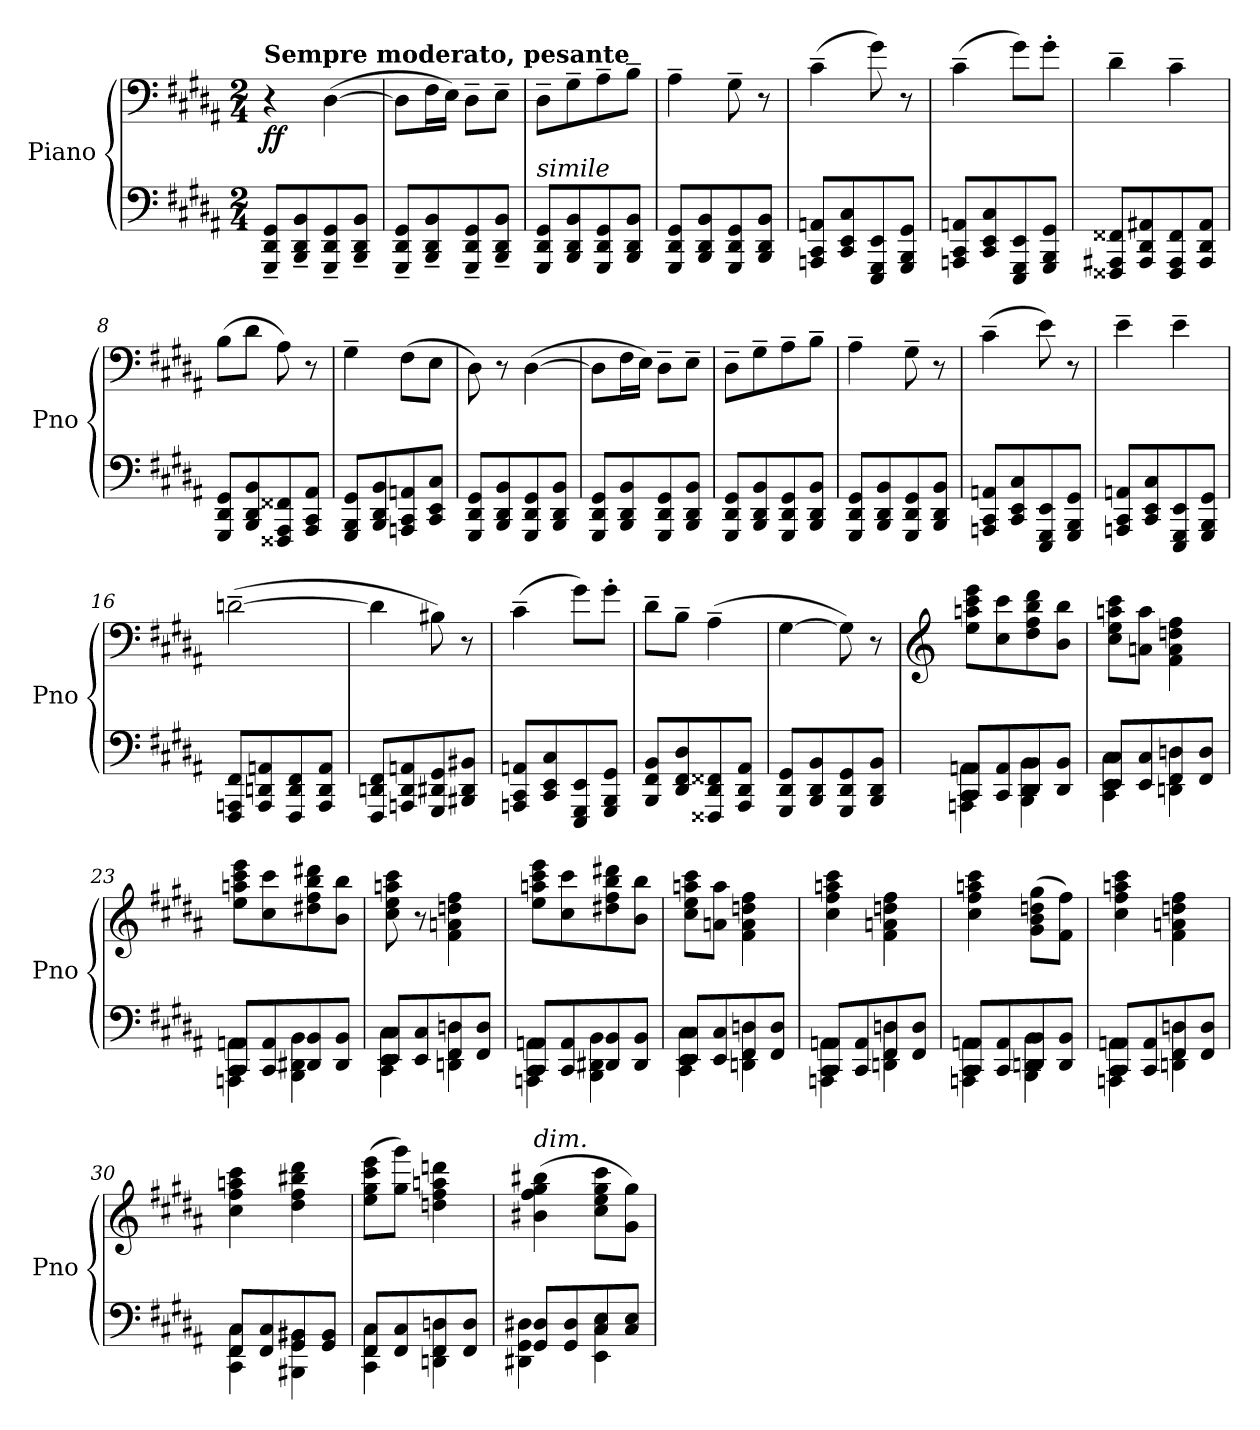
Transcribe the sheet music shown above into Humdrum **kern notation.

**kern	**kern	**dynam
*part1	*part1	*part1
*staff2	*staff1	*staff1/2
*I"Piano	*	*
*I'Pno	*	*
*clefF4	*clefF4	*
*k[f#c#g#d#a#]	*k[f#c#g#d#a#]	*
*M2/4	*M2/4	*
=1	=1	=1
!	!LO:TX:a:B:t=Sempre moderato, pesante	!
!	!	!LO:DY:b
8GGG#/~ 8DD#/~ 8GG#/~L	4r	ff
8BBB/~ 8DD#/~ 8BB/~	.	.
8GGG#/~ 8DD#/~ 8GG#/~	([4D#\	.
8BBB/~ 8DD#/~ 8BB/~J	.	.
=2	=2	=2
8GGG#/~ 8DD#/~ 8GG#/~L	8D#\L]	.
8BBB/~ 8DD#/~ 8BB/~	16F#\L	.
.	16E\JJ)	.
8GGG#/~ 8DD#/~ 8GG#/~	8D#~\L	.
8BBB/~ 8DD#/~ 8BB/~J	8E~\J	.
=3	=3	=3
!LO:TX:a:i:t=simile	!	!
8GGG#/ 8DD#/ 8GG#/L	8D#~\L	.
8BBB/ 8DD#/ 8BB/	8G#~\	.
8GGG#/ 8DD#/ 8GG#/	8A#~\	.
8BBB/ 8DD#/ 8BB/J	8B~\J	.
=4	=4	=4
8GGG#/ 8DD#/ 8GG#/L	4A#~\	.
8BBB/ 8DD#/ 8BB/	.	.
8GGG#/ 8DD#/ 8GG#/	8G#~\	.
8BBB/ 8DD#/ 8BB/J	8r	.
=5	=5	=5
8AAAn/ 8CC#/ 8AAn/L	(4c#~\	.
8CC#/ 8EE/ 8C#/	.	.
8EEE/ 8GGG#/ 8EE/	8g#\)	.
8GGG#/ 8BBB/ 8GG#/J	8r	.
=6	=6	=6
8AAAn/ 8CC#/ 8AAn/L	(4c#~\	.
8CC#/ 8EE/ 8C#/	.	.
8EEE/ 8GGG#/ 8EE/	8g#\L)	.
8GGG#/ 8BBB/ 8GG#/J	8g#'\J	.
=7	=7	=7
8FFF##X/ 8AAA#X/ 8FF##X/L	4d#~\	.
8AAA#/ 8DD#/ 8AA#X/	.	.
8FFF##/ 8AAA#/ 8FF##/	4c#~\	.
8AAA#/ 8DD#/ 8AA#/J	.	.
!!LO:LB:g=z
=8	=8	=8
8GGG#/ 8DD#/ 8GG#/L	(8B\L	.
8BBB/ 8DD#/ 8BB/	8d#\J	.
8FFF##X/ 8AAA#/ 8FF##X/	8A#\)	.
8AAA#/ 8CC#/ 8AA#/J	8r	.
=9	=9	=9
8GGG#/ 8BBB/ 8GG#/L	4G#~\	.
8BBB/ 8DD#/ 8BB/	.	.
8AAAn/ 8CC#/ 8AAn/	(8F#\L	.
8CC#/ 8EE/ 8C#/J	8E\J	.
=10	=10	=10
8GGG#/ 8DD#/ 8GG#/L	8D#\)	.
8BBB/ 8DD#/ 8BB/	8r	.
8GGG#/ 8DD#/ 8GG#/	([4D#\	.
8BBB/ 8DD#/ 8BB/J	.	.
=11	=11	=11
8GGG#/ 8DD#/ 8GG#/L	8D#\L]	.
8BBB/ 8DD#/ 8BB/	16F#\L	.
.	16E\JJ)	.
8GGG#/ 8DD#/ 8GG#/	8D#~\L	.
8BBB/ 8DD#/ 8BB/J	8E~\J	.
=12	=12	=12
8GGG#/ 8DD#/ 8GG#/L	8D#~\L	.
8BBB/ 8DD#/ 8BB/	8G#~\	.
8GGG#/ 8DD#/ 8GG#/	8A#~\	.
8BBB/ 8DD#/ 8BB/J	8B~\J	.
=13	=13	=13
8GGG#/ 8DD#/ 8GG#/L	4A#~\	.
8BBB/ 8DD#/ 8BB/	.	.
8GGG#/ 8DD#/ 8GG#/	8G#~\	.
8BBB/ 8DD#/ 8BB/J	8r	.
=14	=14	=14
8AAAn/ 8CC#/ 8AAn/L	(4c#~\	.
8CC#/ 8EE/ 8C#/	.	.
8EEE/ 8GGG#/ 8EE/	8e\)	.
8GGG#/ 8BBB/ 8GG#/J	8r	.
=15	=15	=15
8AAAn/ 8CC#/ 8AAn/L	4e~\	.
8CC#/ 8EE/ 8C#/	.	.
8EEE/ 8GGG#/ 8EE/	4e~\	.
8GGG#/ 8BBB/ 8GG#/J	.	.
!!LO:LB:g=z
=16	=16	=16
8FFF#/ 8AAAn/ 8FF#/L	([2dn~\	.
8AAA/ 8DDn/ 8AAn/	.	.
8FFF#/ 8DD/ 8FF#/	.	.
8AAA/ 8DD/ 8AA/J	.	.
=17	=17	=17
8FFF#/ 8DDn/ 8FF#/L	4d\]	.
8AAAn/ 8DD/ 8AAn/	.	.
8GGG#/ 8DD#X/ 8GG#/	8B#X\)	.
8BBB#X/ 8DD#/ 8BB#X/J	8r	.
=18	=18	=18
8AAAn/ 8CC#/ 8AAn/L	(4c#~\	.
8CC#/ 8EE/ 8C#/	.	.
8EEE/ 8GGG#/ 8EE/	8g#\L)	.
8GGG#/ 8BBB/ 8GG#/J	8g#'\J	.
=19	=19	=19
8BBB/ 8FF#/ 8BB/L	8d#~\L	.
8DD#/ 8FF#/ 8D#/	8B~\J	.
8FFF##X/ 8DD#/ 8FF##X/	(4A#~\	.
8AAA#/ 8DD#/ 8AA#/J	.	.
=20	=20	=20
8GGG#/ 8DD#/ 8GG#/L	[4G#\	.
8BBB/ 8DD#/ 8BB/	.	.
8GGG#/ 8DD#/ 8GG#/	8G#\])	.
8BBB/ 8DD#/ 8BB/J	8r	.
=21	=21	=21
*	*clefG2	*
*^	*	*
8CC#/ 8AAn/L	4AAAn\ 4CC#\ 4AA\	8ee\ 8aan\ 8ccc#\ 8eee\L	.
8CC#/ 8AA/	.	8cc#\ 8ccc#\	.
8DD#/ 8BB/	4BBB\ 4DD#\ 4BB\	8dd#\ 8ff#\ 8bb\ 8ddd#\	.
8DD#/ 8BB/J	.	8b\ 8bb\J	.
=22	=22	=22	=22
8EE/ 8C#/L	4CC#\ 4EE\ 4C#\	8cc#\ 8ee\ 8aan\ 8ccc#\L	.
8EE/ 8C#/	.	8an\ 8aa\J	.
8FF#/ 8Dn/	4DDn\ 4FF#\ 4D\	4f#\ 4a\ 4ddn\ 4ff#\	.
8FF#/ 8D/J	.	.	.
!!LO:LB:g=z
=23	=23	=23	=23
8CC#/ 8AAn/L	4AAAn\ 4CC#\ 4AA\	8ee\ 8aan\ 8ccc#\ 8eee\L	.
8CC#/ 8AA/	.	8cc#\ 8ccc#\	.
8DD#/ 8BB/	4BBB\ 4DD#X\ 4BB\	8dd#X\ 8ff#\ 8bb\ 8ddd#X\	.
8DD#/ 8BB/J	.	8b\ 8bb\J	.
=24	=24	=24	=24
8EE/ 8C#/L	4CC#\ 4EE\ 4C#\	8cc#\ 8ee\ 8aan\ 8ccc#\	.
8EE/ 8C#/	.	8r	.
8FF#/ 8Dn/	4DDn\ 4FF#\ 4D\	4f#\ 4an\ 4ddn\ 4ff#\	.
8FF#/ 8D/J	.	.	.
=25	=25	=25	=25
8CC#/ 8AAn/L	4AAAn\ 4CC#\ 4AA\	8ee\ 8aan\ 8ccc#\ 8eee\L	.
8CC#/ 8AA/	.	8cc#\ 8ccc#\	.
8DD#/ 8BB/	4BBB\ 4DD#X\ 4BB\	8dd#X\ 8ff#\ 8bb\ 8ddd#X\	.
8DD#/ 8BB/J	.	8b\ 8bb\J	.
=26	=26	=26	=26
8EE/ 8C#/L	4CC#\ 4EE\ 4C#\	8cc#\ 8ee\ 8aan\ 8ccc#\L	.
8EE/ 8C#/	.	8an\ 8aa\J	.
8FF#/ 8Dn/	4DDn\ 4FF#\ 4D\	4f#\ 4a\ 4ddn\ 4ff#\	.
8FF#/ 8D/J	.	.	.
=27	=27	=27	=27
8CC#/ 8AAn/L	4AAAn\ 4CC#\ 4AA\	4cc#\ 4ff#\ 4aan\ 4ccc#\	.
8CC#/ 8AA/	.	.	.
8FF#/ 8Dn/	4DDn\ 4FF#\ 4D\	4f#\ 4an\ 4ddn\ 4ff#\	.
8FF#/ 8D/J	.	.	.
=28	=28	=28	=28
8CC#/ 8AAn/L	4AAAn\ 4CC#\ 4AA\	4cc#\ 4ff#\ 4aan\ 4ccc#\	.
8CC#/ 8AA/	.	.	.
8DDn/ 8BB/	4BBB\ 4DD\ 4BB\	(8g#\ 8b\ 8ddn\ 8gg#\L	.
8DD/ 8BB/J	.	8f#\ 8ff#\J)	.
=29	=29	=29	=29
8CC#/ 8AAn/L	4AAAn\ 4CC#\ 4AA\	4cc#\ 4ff#\ 4aan\ 4ccc#\	.
8CC#/ 8AA/	.	.	.
8FF#/ 8Dn/	4DDn\ 4FF#\ 4D\	4f#\ 4an\ 4ddn\ 4ff#\	.
8FF#/ 8D/J	.	.	.
=30	=30	=30	=30
8FF#/ 8C#/L	4CC#\ 4FF#\ 4C#\	4cc#\ 4ff#\ 4aan\ 4ccc#\	.
8FF#/ 8C#/	.	.	.
8GG#/ 8BB#X/	4BBB#X\ 4GG#\ 4BB#\	4dd#\ 4ff#\ 4bb#X\ 4ddd#\	.
8GG#/ 8BB#/J	.	.	.
!!LO:LB:g=z
=31	=31	=31	=31
8FF#/ 8C#/L	4CC#\ 4FF#\ 4C#\	(8ee\ 8gg#\ 8ccc#\ 8eee\L	.
8FF#/ 8C#/	.	8gg#\ 8ggg#\J)	.
8FF#/ 8Dn/	4DDn\ 4FF#\ 4D\	4ddn\ 4ff#\ 4aan\ 4dddn\	.
8FF#/ 8D/J	.	.	.
=32	=32	=32	=32
!	!	!LO:TX:a:i:t=dim.	!
8GG#/ 8D#/L	4DD#X\ 4GG#\ 4D#X\	(4b#X\ 4ff#\ 4gg#\ 4bb#X\	.
8GG#/ 8D#/	.	.	.
8C#/ 8E/	4EE\ 4C#\ 4E\	8cc#\ 8ee\ 8gg#\ 8ccc#\L	.
8C#/ 8E/J	.	8g#\ 8gg#\J)	.
*v	*v	*	*
=	=	=
*-	*-	*-
